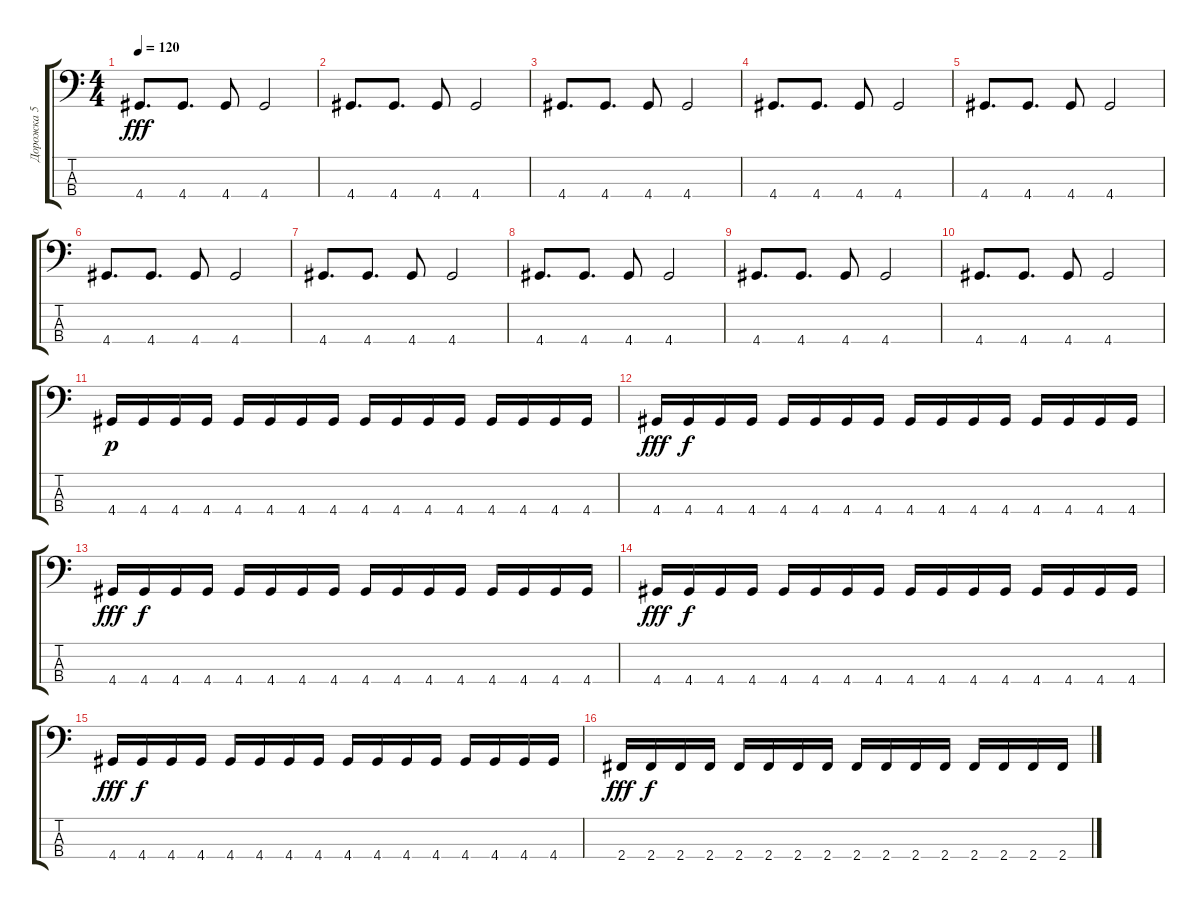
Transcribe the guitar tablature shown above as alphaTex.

\track ("Дорожка 5" "Дорожка 5") {instrument electricbasspick}
\staff {score tabs}
\tuning (G2 D2 A1 E1) {hide}
\ts (4 4)
\tempo 120
\clef f4
\ks c
4.4.8{d dy fff} 4.4.8{d} 4.4.8 4.4.2 |
4.4.8{d} 4.4.8{d} 4.4.8 4.4.2 |
4.4.8{d} 4.4.8{d} 4.4.8 4.4.2 |
4.4.8{d} 4.4.8{d} 4.4.8 4.4.2 |
4.4.8{d} 4.4.8{d} 4.4.8 4.4.2 |
4.4.8{d} 4.4.8{d} 4.4.8 4.4.2 |
4.4.8{d} 4.4.8{d} 4.4.8 4.4.2 |
4.4.8{d} 4.4.8{d} 4.4.8 4.4.2 |
4.4.8{d} 4.4.8{d} 4.4.8 4.4.2 |
4.4.8{d} 4.4.8{d} 4.4.8 4.4.2 |
4.4.16{dy p} 4.4.16 4.4.16 4.4.16 4.4.16 4.4.16 4.4.16 4.4.16 4.4.16 4.4.16 4.4.16 4.4.16 4.4.16 4.4.16 4.4.16 4.4.16 |
4.4.16{dy fff} 4.4.16{dy f} 4.4.16 4.4.16 4.4.16 4.4.16 4.4.16 4.4.16 4.4.16 4.4.16 4.4.16 4.4.16 4.4.16 4.4.16 4.4.16 4.4.16 |
4.4.16{dy fff} 4.4.16{dy f} 4.4.16 4.4.16 4.4.16 4.4.16 4.4.16 4.4.16 4.4.16 4.4.16 4.4.16 4.4.16 4.4.16 4.4.16 4.4.16 4.4.16 |
4.4.16{dy fff} 4.4.16{dy f} 4.4.16 4.4.16 4.4.16 4.4.16 4.4.16 4.4.16 4.4.16 4.4.16 4.4.16 4.4.16 4.4.16 4.4.16 4.4.16 4.4.16 |
4.4.16{dy fff} 4.4.16{dy f} 4.4.16 4.4.16 4.4.16 4.4.16 4.4.16 4.4.16 4.4.16 4.4.16 4.4.16 4.4.16 4.4.16 4.4.16 4.4.16 4.4.16 |
2.4.16{dy fff} 2.4.16{dy f} 2.4.16 2.4.16 2.4.16 2.4.16 2.4.16 2.4.16 2.4.16 2.4.16 2.4.16 2.4.16 2.4.16 2.4.16 2.4.16 2.4.16
